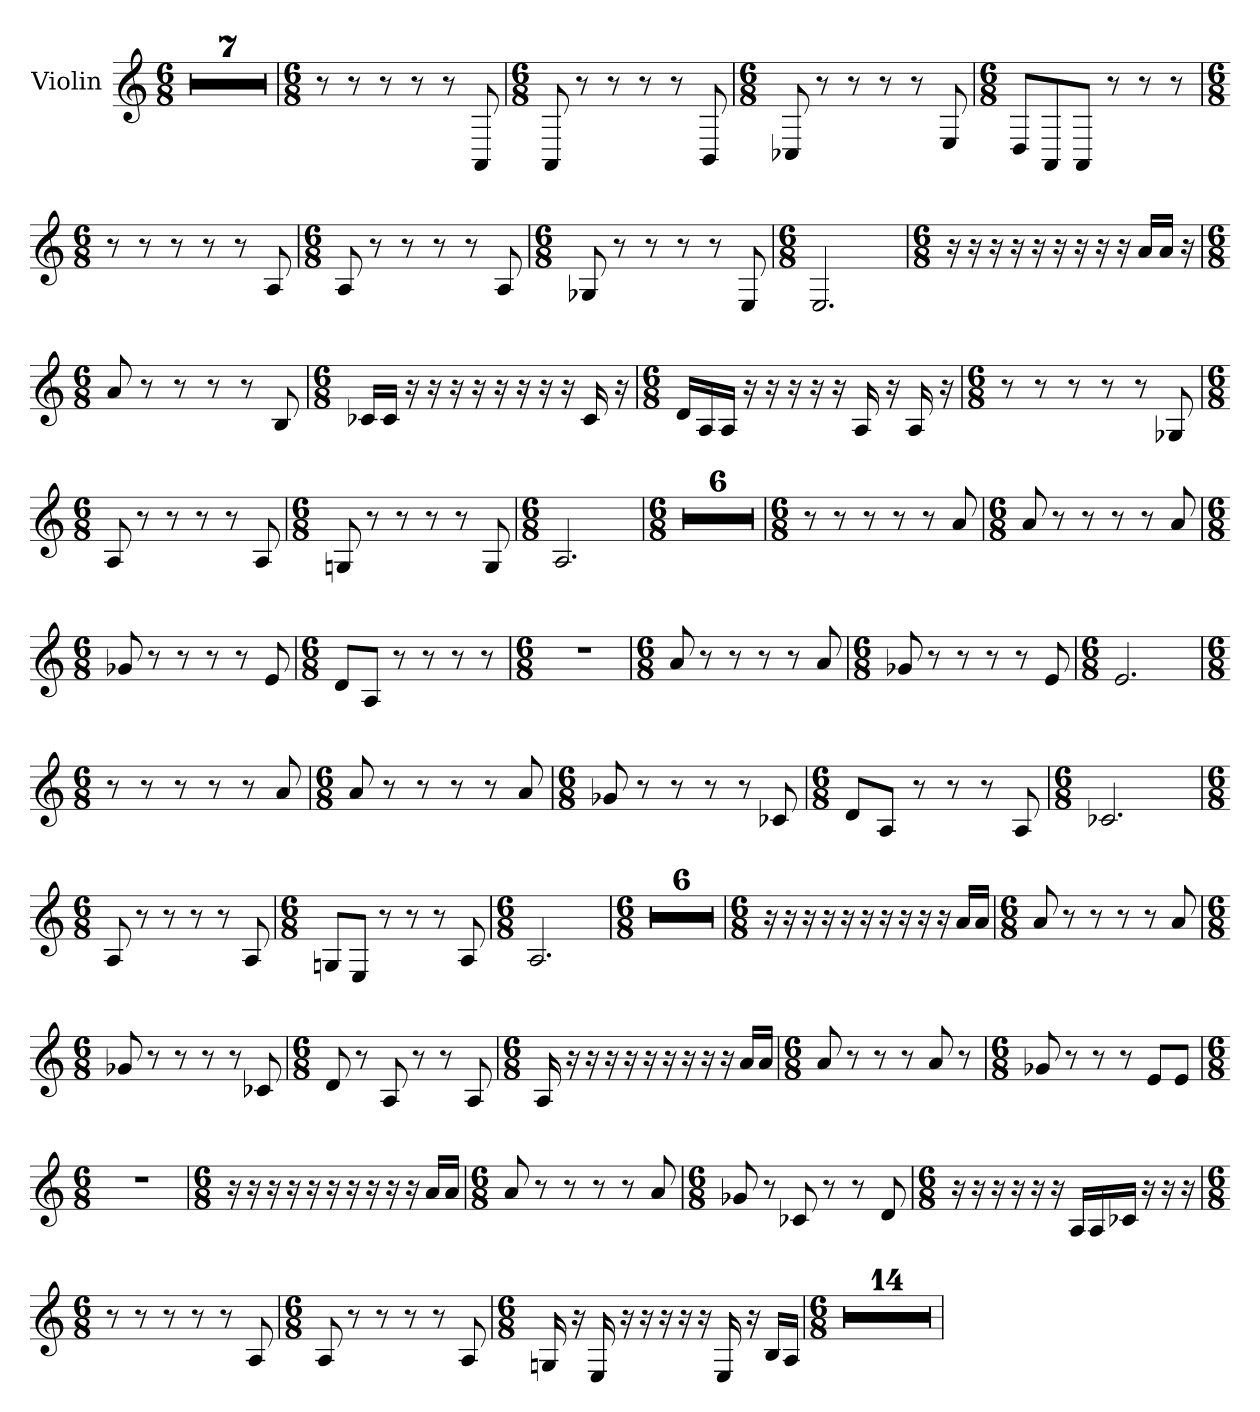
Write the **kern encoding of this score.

**kern
*part1
*staff1
*I"Violin
*I'Vln
*M6/8
=
2.r
=
*M6/8
2.r
=
*M6/8
2.r
=
*M6/8
2.r
=
*M6/8
2.r
=
*M6/8
2.r
=
*M6/8
2.r
=
*M6/8
8r
8r
8r
8r
8r
8AA
=
*M6/8
8AA
8r
8r
8r
8r
8BB
=
*M6/8
8C-X
8r
8r
8r
8r
8E
=
*M6/8
8DL
8AA
8AAJ
8r
8r
8r
=
*M6/8
8r
8r
8r
8r
8r
8A
=
*M6/8
8A
8r
8r
8r
8r
8A
=
*M6/8
8G-X
8r
8r
8r
8r
8E
=
*M6/8
2.E
=
*M6/8
16r
16r
16r
16r
16r
16r
16r
16r
16r
16aLL
16aJJ
16r
=
*M6/8
8a
8r
8r
8r
8r
8B
=
*M6/8
16c-XLL
16c-JJ
16r
16r
16r
16r
16r
16r
16r
16r
16c-
16r
=
*M6/8
16dLL
16A
16AJJ
16r
16r
16r
16r
16r
16A
16r
16A
16r
=
*M6/8
8r
8r
8r
8r
8r
8G-X
=
*M6/8
8A
8r
8r
8r
8r
8A
=
*M6/8
8Gn
8r
8r
8r
8r
8G
=
*M6/8
2.A
=
*M6/8
2.r
=
*M6/8
2.r
=
*M6/8
2.r
=
*M6/8
2.r
=
*M6/8
2.r
=
*M6/8
2.r
=
*M6/8
8r
8r
8r
8r
8r
8a
=
*M6/8
8a
8r
8r
8r
8r
8a
=
*M6/8
8g-X
8r
8r
8r
8r
8e
=
*M6/8
8dL
8AJ
8r
8r
8r
8r
=
*M6/8
2.r
=
*M6/8
8a
8r
8r
8r
8r
8a
=
*M6/8
8g-X
8r
8r
8r
8r
8e
=
*M6/8
2.e
=
*M6/8
8r
8r
8r
8r
8r
8a
=
*M6/8
8a
8r
8r
8r
8r
8a
=
*M6/8
8g-X
8r
8r
8r
8r
8c-X
=
*M6/8
8dL
8AJ
8r
8r
8r
8A
=
*M6/8
2.c-X
=
*M6/8
8A
8r
8r
8r
8r
8A
=
*M6/8
8GnL
8EJ
8r
8r
8r
8A
=
*M6/8
2.A
=
*M6/8
2.r
=
*M6/8
2.r
=
*M6/8
2.r
=
*M6/8
2.r
=
*M6/8
2.r
=
*M6/8
2.r
=
*M6/8
16r
16r
16r
16r
16r
16r
16r
16r
16r
16r
16aLL
16aJJ
=
*M6/8
8a
8r
8r
8r
8r
8a
=
*M6/8
8g-X
8r
8r
8r
8r
8c-X
=
*M6/8
8d
8r
8A
8r
8r
8A
=
*M6/8
16A
16r
16r
16r
16r
16r
16r
16r
16r
16r
16aLL
16aJJ
=
*M6/8
8a
8r
8r
8r
8a
8r
=
*M6/8
8g-X
8r
8r
8r
8eL
8eJ
=
*M6/8
2.r
=
*M6/8
16r
16r
16r
16r
16r
16r
16r
16r
16r
16r
16aLL
16aJJ
=
*M6/8
8a
8r
8r
8r
8r
8a
=
*M6/8
8g-X
8r
8c-X
8r
8r
8d
=
*M6/8
16r
16r
16r
16r
16r
16r
16ALL
16A
16c-XJJ
16r
16r
16r
=
*M6/8
8r
8r
8r
8r
8r
8A
=
*M6/8
8A
8r
8r
8r
8r
8A
=
*M6/8
16Gn
16r
16E
16r
16r
16r
16r
16r
16E
16r
16BLL
16AJJ
=
*M6/8
2.r
=
*M6/8
2.r
=
*M6/8
2.r
=
*M6/8
2.r
=
*M6/8
2.r
=
*M6/8
2.r
=
*M6/8
2.r
=
*M6/8
2.r
=
*M6/8
2.r
=
*M6/8
2.r
=
*M6/8
2.r
=
*M6/8
2.r
=
*M6/8
2.r
=
*M6/8
2.r
=
*-
